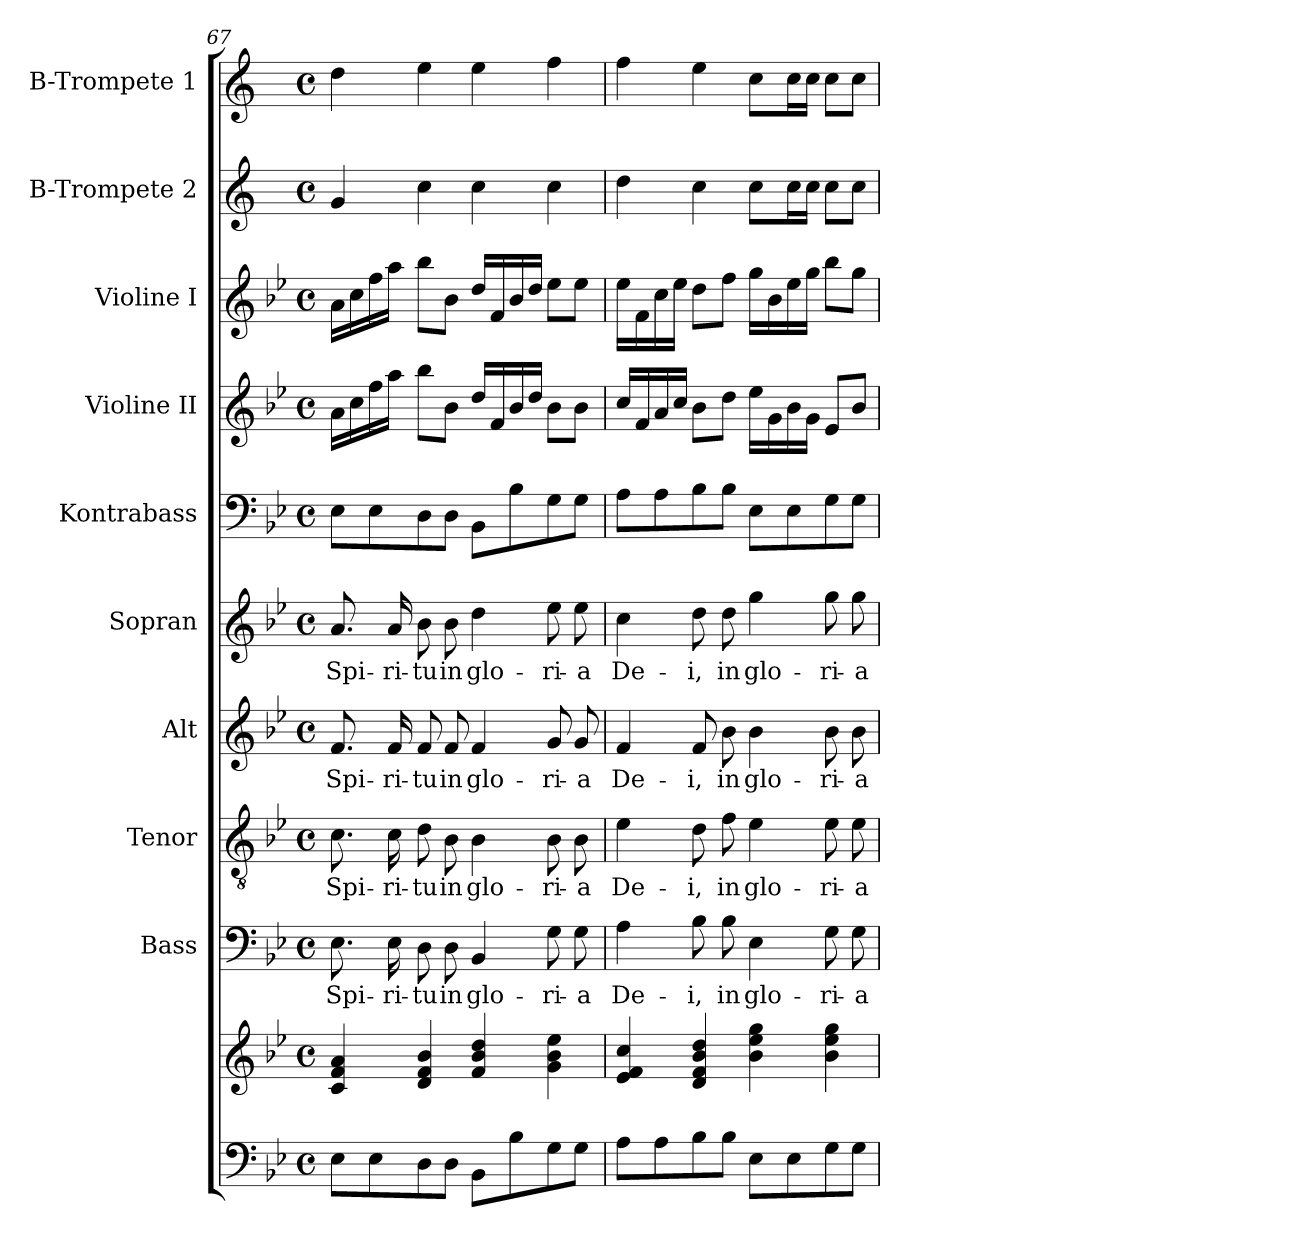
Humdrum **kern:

**kern	**kern	**kern	**text	**kern	**text	**kern	**text	**kern	**text	**kern	**kern	**kern	**kern	**kern
*part10	*part10	*part9	*part9	*part8	*part8	*part7	*part7	*part6	*part6	*part5	*part4	*part3	*part2	*part1
*staff11	*staff10	*staff9	*staff9	*staff8	*staff8	*staff7	*staff7	*staff6	*staff6	*staff5	*staff4	*staff3	*staff2	*staff1
*	*	*I"Bass	*	*I"Tenor	*	*I"Alt	*	*I"Sopran	*	*I"Kontrabass	*I"Violine II	*I"Violine I	*I"B-Trompete 2	*I"B-Trompete 1
*	*	*I'B.	*	*I'T.	*	*I'A.	*	*I'S.	*	*I'Kb.	*I'Vl. II	*I'Vl. I	*I'B Trp. 2	*I'B Trp. 1
*clefF4	*clefG2	*clefF4	*	*clefGv2	*	*clefG2	*	*clefG2	*	*clefF4	*clefG2	*clefG2	*clefG2	*clefG2
*	*	*	*	*	*	*	*	*	*	*ITrd7c12	*	*	*ITrd1c2	*ITrd1c2
*k[b-e-]	*k[b-e-]	*k[b-e-]	*	*k[b-e-]	*	*k[b-e-]	*	*k[b-e-]	*	*k[b-e-]	*k[b-e-]	*k[b-e-]	*k[b-e-]	*k[b-e-]
*B-:	*B-:	*B-:	*	*B-:	*	*B-:	*	*B-:	*	*B-:	*B-:	*B-:	*B-:	*B-:
*M4/4	*M4/4	*M4/4	*	*M4/4	*	*M4/4	*	*M4/4	*	*M4/4	*M4/4	*M4/4	*M4/4	*M4/4
*met(c)	*met(c)	*met(c)	*	*met(c)	*	*met(c)	*	*met(c)	*	*met(c)	*met(c)	*met(c)	*met(c)	*met(c)
=67	=67	=67	=67	=67	=67	=67	=67	=67	=67	=67	=67	=67	=67	=67
!	!	!	!LO:LY:b	!	!LO:LY:b	!	!LO:LY:b	!	!LO:LY:b	!	!	!	!	!
8E-\L	4c/ 4f/ 4a/	8.E-\	Spi-	8.c\	Spi-	8.f/	Spi-	8.a/	Spi-	8EE-\L	16a\LL	16a\LL	4f/	4cc\
.	.	.	.	.	.	.	.	.	.	.	16cc\	16cc\	.	.
8E-\	.	.	.	.	.	.	.	.	.	8EE-\	16ff\	16ff\	.	.
!	!	!	!LO:LY:b	!	!LO:LY:b	!	!LO:LY:b	!	!LO:LY:b	!	!	!	!	!
.	.	16E-\	-ri-	16c\	-ri-	16f/	-ri-	16a/	-ri-	.	16aa\JJ	16aa\JJ	.	.
!	!	!	!LO:LY:b	!	!LO:LY:b	!	!LO:LY:b	!	!LO:LY:b	!	!	!	!	!
8D\	4d/ 4f/ 4b-/	8D\	-tu	8d\	-tu	8f/	-tu	8b-\	-tu	8DD\	8bb-\L	8bb-\L	4b-\	4dd\
!	!	!	!LO:LY:b	!	!LO:LY:b	!	!LO:LY:b	!	!LO:LY:b	!	!	!	!	!
8D\J	.	8D\	in	8B-\	in	8f/	in	8b-\	in	8DD\J	8b-\J	8b-\J	.	.
!	!	!	!LO:LY:b	!	!LO:LY:b	!	!LO:LY:b	!	!LO:LY:b	!	!	!	!	!
8BB-\L	4f/ 4b-/ 4dd/	4BB-/	glo-	4B-\	glo-	4f/	glo-	4dd\	glo-	8BBB-\L	16dd/LL	16dd/LL	4b-\	4dd\
.	.	.	.	.	.	.	.	.	.	.	16f/	16f/	.	.
8B-\	.	.	.	.	.	.	.	.	.	8BB-\	16b-/	16b-/	.	.
.	.	.	.	.	.	.	.	.	.	.	16dd/JJ	16dd/JJ	.	.
!	!	!	!LO:LY:b	!	!LO:LY:b	!	!LO:LY:b	!	!LO:LY:b	!	!	!	!	!
8G\	4g\ 4b-\ 4ee-\	8G\	-ri-	8B-\	-ri-	8g/	-ri-	8ee-\	-ri-	8GG\	8b-\L	8ee-\L	4b-\	4ee-\
!	!	!	!LO:LY:b	!	!LO:LY:b	!	!LO:LY:b	!	!LO:LY:b	!	!	!	!	!
8G\J	.	8G\	-a	8B-\	-a	8g/	-a	8ee-\	-a	8GG\J	8b-\J	8ee-\J	.	.
!!LO:PB:g=z
=68	=68	=68	=68	=68	=68	=68	=68	=68	=68	=68	=68	=68	=68	=68
!	!	!	!LO:LY:b	!	!LO:LY:b	!	!LO:LY:b	!	!LO:LY:b	!	!	!	!	!
8A\L	4e-/ 4f/ 4cc/	4A\	De-	4e-\	De-	4f/	De-	4cc\	De-	8AA\L	16cc/LL	16ee-\LL	4cc\	4ee-\
.	.	.	.	.	.	.	.	.	.	.	16f/	16f\	.	.
8A\	.	.	.	.	.	.	.	.	.	8AA\	16a/	16cc\	.	.
.	.	.	.	.	.	.	.	.	.	.	16cc/JJ	16ee-\JJ	.	.
!	!	!	!LO:LY:b	!	!LO:LY:b	!	!LO:LY:b	!	!LO:LY:b	!	!	!	!	!
8B-\	4d/ 4f/ 4b-/ 4dd/	8B-\	-i,	8d\	-i,	8f/	-i,	8dd\	-i,	8BB-\	8b-\L	8dd\L	4b-\	4dd\
!	!	!	!LO:LY:b	!	!LO:LY:b	!	!LO:LY:b	!	!LO:LY:b	!	!	!	!	!
8B-\J	.	8B-\	in	8f\	in	8b-\	in	8dd\	in	8BB-\J	8dd\J	8ff\J	.	.
!	!	!	!LO:LY:b	!	!LO:LY:b	!	!LO:LY:b	!	!LO:LY:b	!	!	!	!	!
8E-\L	4b-\ 4ee-\ 4gg\	4E-\	glo-	4e-\	glo-	4b-\	glo-	4gg\	glo-	8EE-\L	16ee-\LL	16gg\LL	8b-\L	8b-\L
.	.	.	.	.	.	.	.	.	.	.	16g\	16b-\	.	.
8E-\	.	.	.	.	.	.	.	.	.	8EE-\	16b-\	16ee-\	16b-\L	16b-\L
.	.	.	.	.	.	.	.	.	.	.	16g\JJ	16gg\JJ	16b-\JJ	16b-\JJ
!	!	!	!LO:LY:b	!	!LO:LY:b	!	!LO:LY:b	!	!LO:LY:b	!	!	!	!	!
8G\	4b-\ 4ee-\ 4gg\	8G\	-ri-	8e-\	-ri-	8b-\	-ri-	8gg\	-ri-	8GG\	8e-/L	8bb-\L	8b-\L	8b-\L
!	!	!	!LO:LY:b	!	!LO:LY:b	!	!LO:LY:b	!	!LO:LY:b	!	!	!	!	!
8G\J	.	8G\	-a	8e-\	-a	8b-\	-a	8gg\	-a	8GG\J	8b-/J	8gg\J	8b-\J	8b-\J
=	=	=	=	=	=	=	=	=	=	=	=	=	=	=
*-	*-	*-	*-	*-	*-	*-	*-	*-	*-	*-	*-	*-	*-	*-
